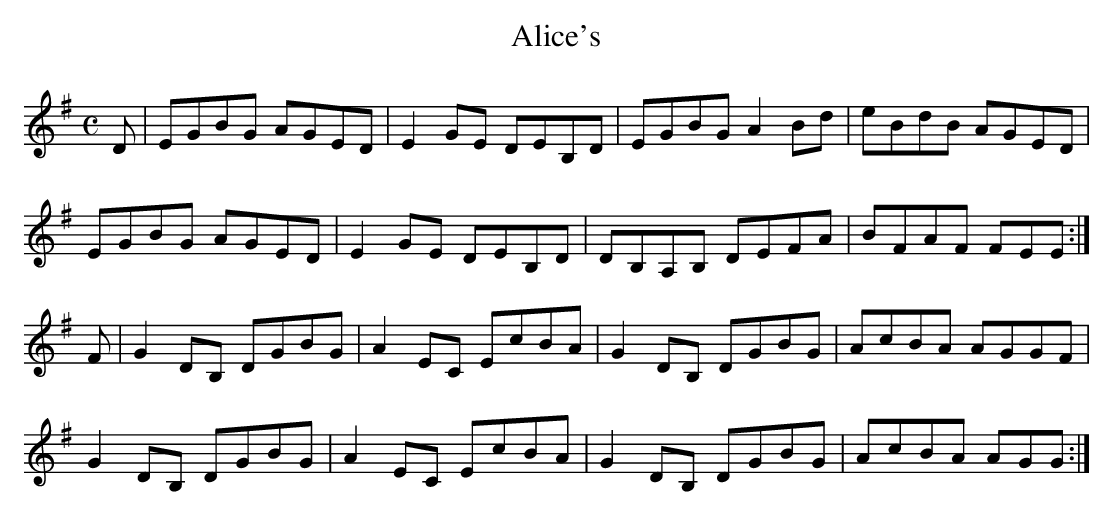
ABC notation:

X:1
T:Alice's
M:C
L:1/8
K:E Minor
D|EGBG AGED|E2GE DEB,D|EGBG A2Bd|eBdB AGED|!
EGBG AGED|E2GE DEB,D|DB,A,B, DEFA|BFAF FEE:|!
K:G Major
F|G2DB, DGBG|A2EC EcBA|G2DB, DGBG|AcBA AGGF|!
G2DB, DGBG|A2EC EcBA|G2DB, DGBG|AcBA AGG:|!
